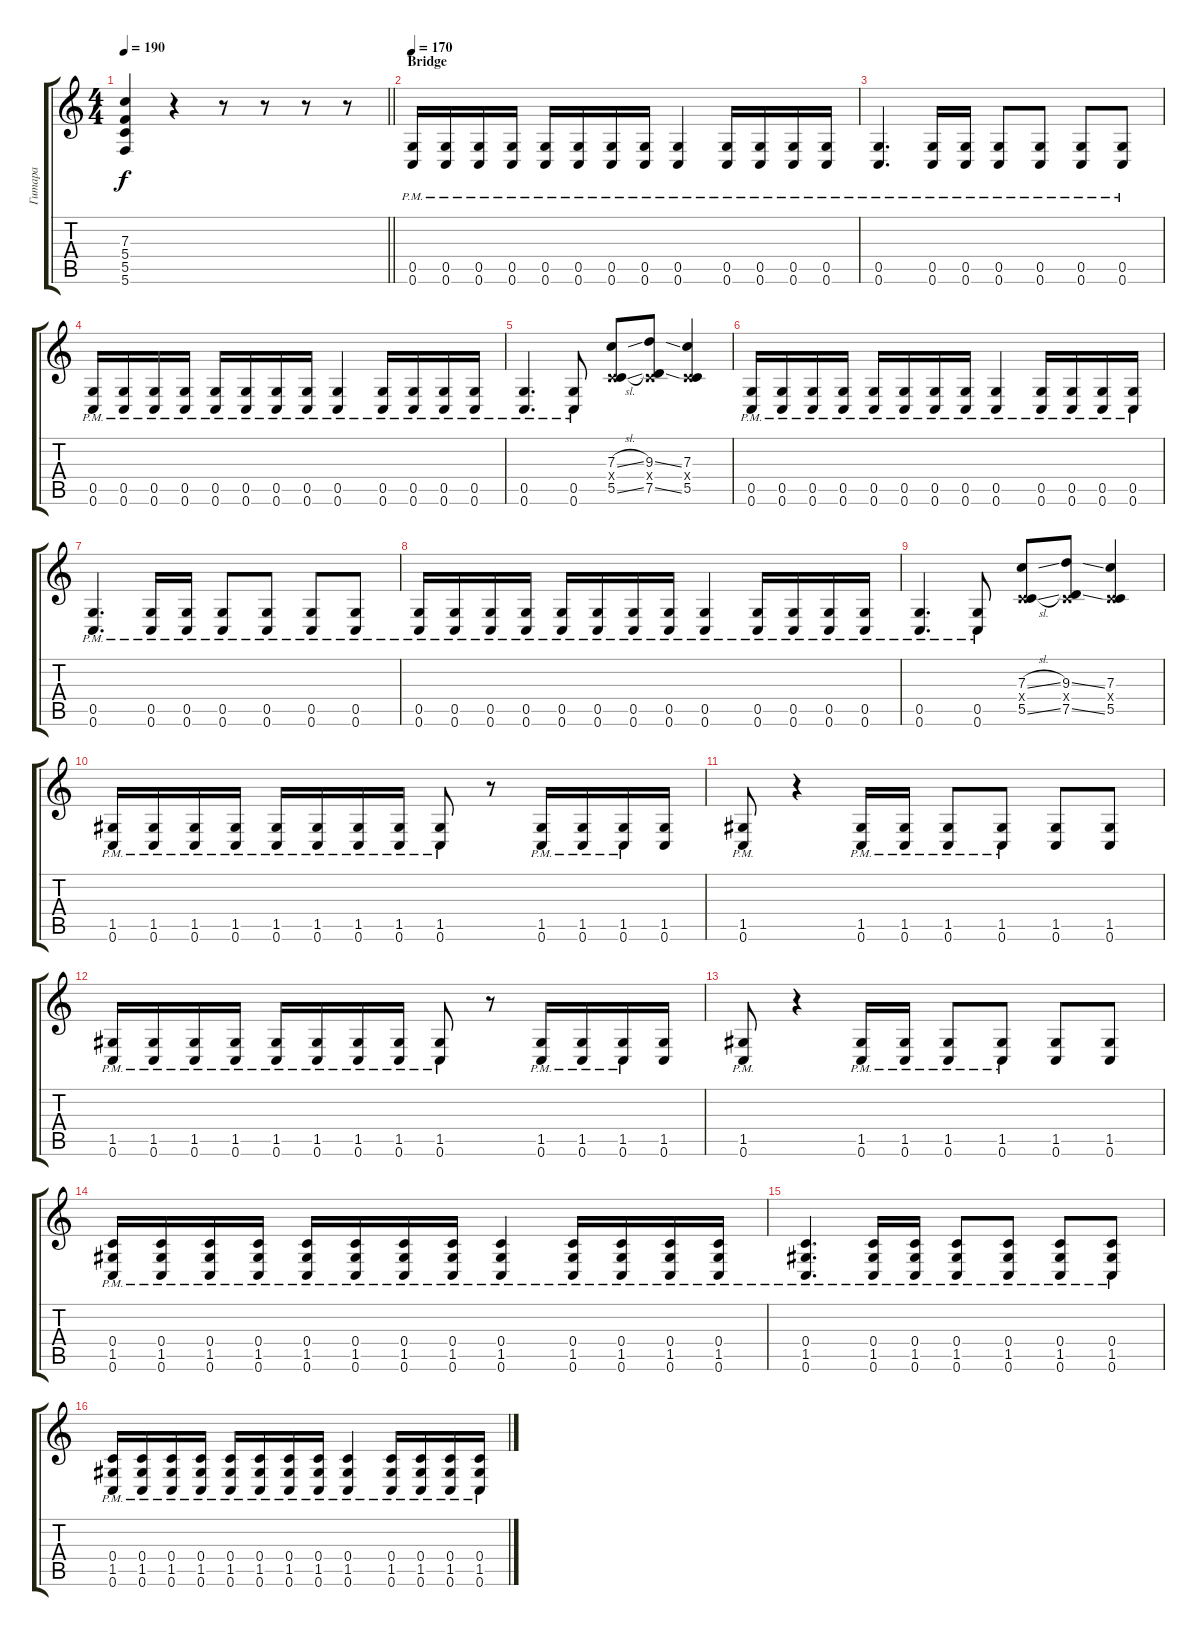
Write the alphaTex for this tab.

\track ("Гитара" "Гитара") {instrument overdrivenguitar}
\staff {score tabs}
\tuning (D4 A3 F3 C3 G2 C2) {hide}
\ts (4 4)
\tempo 190
\clef g2
\barLineRight lightlight
\ks c
(7.3 5.4 5.5 5.6).4{dy f} r.4 r.8 r.8 r.8 r.8 |
\section ("" "Bridge")
\tempo 170
(0.5{pm} 0.6{pm}).16 (0.5{pm} 0.6{pm}).16 (0.5{pm} 0.6{pm}).16 (0.5{pm} 0.6{pm}).16 (0.5{pm} 0.6{pm}).16 (0.5{pm} 0.6{pm}).16 (0.5{pm} 0.6{pm}).16 (0.5{pm} 0.6{pm}).16 (0.5{pm} 0.6{pm}).4 (0.5{pm} 0.6{pm}).16 (0.5{pm} 0.6{pm}).16 (0.5{pm} 0.6{pm}).16 (0.5{pm} 0.6{pm}).16 |
(0.5{pm} 0.6{pm}).4{d} (0.5{pm} 0.6{pm}).16 (0.5{pm} 0.6{pm}).16 (0.5{pm} 0.6{pm}).8 (0.5{pm} 0.6{pm}).8 (0.5{pm} 0.6{pm}).8 (0.5{pm} 0.6{pm}).8 |
(0.5{pm} 0.6{pm}).16 (0.5{pm} 0.6{pm}).16 (0.5{pm} 0.6{pm}).16 (0.5{pm} 0.6{pm}).16 (0.5{pm} 0.6{pm}).16 (0.5{pm} 0.6{pm}).16 (0.5{pm} 0.6{pm}).16 (0.5{pm} 0.6{pm}).16 (0.5{pm} 0.6{pm}).4 (0.5{pm} 0.6{pm}).16 (0.5{pm} 0.6{pm}).16 (0.5{pm} 0.6{pm}).16 (0.5{pm} 0.6{pm}).16 |
(0.5{pm} 0.6{pm}).4{d} (0.5{pm} 0.6{pm}).8 (7.3{sl} 0.4{x} 5.5{sl}).8 (9.3{ss} 0.4{x} 7.5{ss}).8 (7.3 0.4{x} 5.5).4 |
(0.5{pm} 0.6{pm}).16 (0.5{pm} 0.6{pm}).16 (0.5{pm} 0.6{pm}).16 (0.5{pm} 0.6{pm}).16 (0.5{pm} 0.6{pm}).16 (0.5{pm} 0.6{pm}).16 (0.5{pm} 0.6{pm}).16 (0.5{pm} 0.6{pm}).16 (0.5{pm} 0.6{pm}).4 (0.5{pm} 0.6{pm}).16 (0.5{pm} 0.6{pm}).16 (0.5{pm} 0.6{pm}).16 (0.5{pm} 0.6{pm}).16 |
(0.5{pm} 0.6{pm}).4{d} (0.5{pm} 0.6{pm}).16 (0.5{pm} 0.6{pm}).16 (0.5{pm} 0.6{pm}).8 (0.5{pm} 0.6{pm}).8 (0.5{pm} 0.6{pm}).8 (0.5{pm} 0.6{pm}).8 |
(0.5{pm} 0.6{pm}).16 (0.5{pm} 0.6{pm}).16 (0.5{pm} 0.6{pm}).16 (0.5{pm} 0.6{pm}).16 (0.5{pm} 0.6{pm}).16 (0.5{pm} 0.6{pm}).16 (0.5{pm} 0.6{pm}).16 (0.5{pm} 0.6{pm}).16 (0.5{pm} 0.6{pm}).4 (0.5{pm} 0.6{pm}).16 (0.5{pm} 0.6{pm}).16 (0.5{pm} 0.6{pm}).16 (0.5{pm} 0.6{pm}).16 |
(0.5{pm} 0.6{pm}).4{d} (0.5{pm} 0.6{pm}).8 (7.3{sl} 0.4{x} 5.5{sl}).8 (9.3{ss} 0.4{x} 7.5{ss}).8 (7.3 0.4{x} 5.5).4 |
(1.5 0.6{pm}).16 (1.5 0.6{pm}).16 (1.5 0.6{pm}).16 (1.5 0.6{pm}).16 (1.5 0.6{pm}).16 (1.5 0.6{pm}).16 (1.5 0.6{pm}).16 (1.5 0.6{pm}).16 (1.5 0.6{pm}).8 r.8 (1.5 0.6{pm}).16 (1.5 0.6{pm}).16 (1.5 0.6{pm}).16 (1.5 0.6).16 |
(1.5 0.6{pm}).8 r.4 (1.5 0.6{pm}).16 (1.5 0.6{pm}).16 (1.5 0.6{pm}).8 (1.5 0.6{pm}).8 (1.5 0.6).8 (1.5 0.6).8 |
(1.5 0.6{pm}).16 (1.5 0.6{pm}).16 (1.5 0.6{pm}).16 (1.5 0.6{pm}).16 (1.5 0.6{pm}).16 (1.5 0.6{pm}).16 (1.5 0.6{pm}).16 (1.5 0.6{pm}).16 (1.5 0.6{pm}).8 r.8 (1.5 0.6{pm}).16 (1.5 0.6{pm}).16 (1.5 0.6{pm}).16 (1.5 0.6).16 |
(1.5 0.6{pm}).8 r.4 (1.5 0.6{pm}).16 (1.5 0.6{pm}).16 (1.5 0.6{pm}).8 (1.5 0.6{pm}).8 (1.5 0.6).8 (1.5 0.6).8 |
(0.4 1.5{pm} 0.6{pm}).16 (0.4 1.5{pm} 0.6{pm}).16 (0.4 1.5{pm} 0.6{pm}).16 (0.4 1.5{pm} 0.6{pm}).16 (0.4 1.5{pm} 0.6{pm}).16 (0.4 1.5{pm} 0.6{pm}).16 (0.4 1.5{pm} 0.6{pm}).16 (0.4 1.5{pm} 0.6{pm}).16 (0.4 1.5{pm} 0.6{pm}).4 (0.4 1.5{pm} 0.6{pm}).16 (0.4 1.5{pm} 0.6{pm}).16 (0.4 1.5{pm} 0.6{pm}).16 (0.4 1.5{pm} 0.6{pm}).16 |
(0.4 1.5{pm} 0.6{pm}).4{d} (0.4 1.5{pm} 0.6{pm}).16 (0.4 1.5{pm} 0.6{pm}).16 (0.4 1.5{pm} 0.6{pm}).8 (0.4 1.5{pm} 0.6{pm}).8 (0.4 1.5{pm} 0.6{pm}).8 (0.4 1.5{pm} 0.6{pm}).8 |
(0.4 1.5{pm} 0.6{pm}).16 (0.4 1.5{pm} 0.6{pm}).16 (0.4 1.5{pm} 0.6{pm}).16 (0.4 1.5{pm} 0.6{pm}).16 (0.4 1.5{pm} 0.6{pm}).16 (0.4 1.5{pm} 0.6{pm}).16 (0.4 1.5{pm} 0.6{pm}).16 (0.4 1.5{pm} 0.6{pm}).16 (0.4 1.5{pm} 0.6{pm}).4 (0.4 1.5{pm} 0.6{pm}).16 (0.4 1.5{pm} 0.6{pm}).16 (0.4 1.5{pm} 0.6{pm}).16 (0.4 1.5{pm} 0.6{pm}).16
